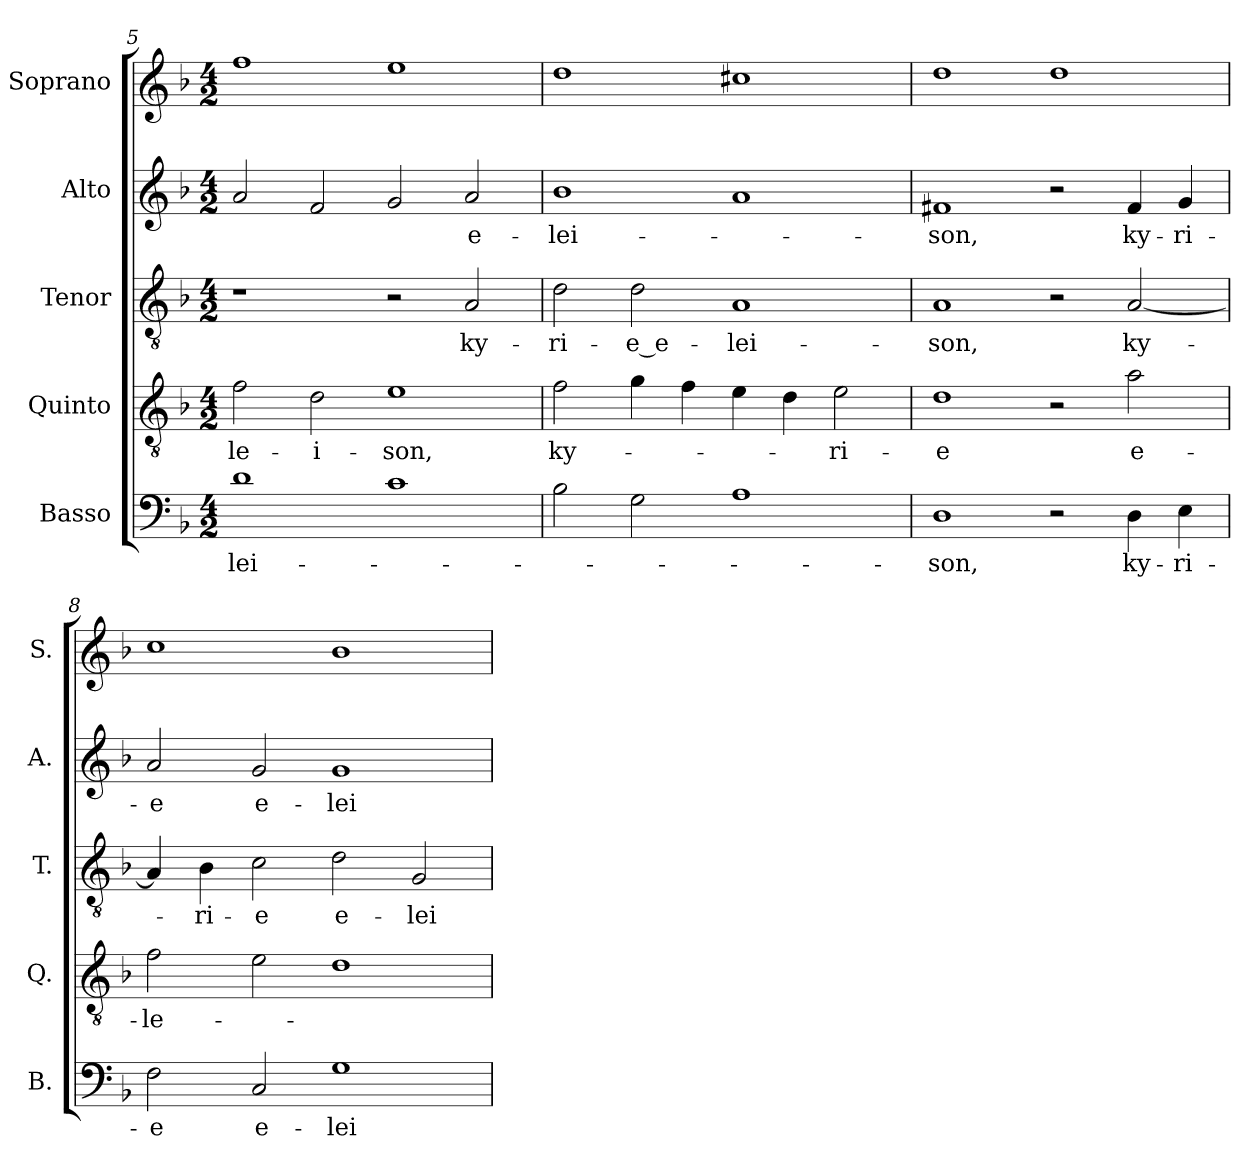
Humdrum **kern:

**kern	**text	**kern	**text	**kern	**text	**kern	**text	**kern
*part5	*part5	*part4	*part4	*part3	*part3	*part2	*part2	*part1
*staff5	*staff5	*staff4	*staff4	*staff3	*staff3	*staff2	*staff2	*staff1
*I"Basso	*	*I"Quinto	*	*I"Tenor	*	*I"Alto	*	*I"Soprano
*I'B.	*	*I'Q.	*	*I'T.	*	*I'A.	*	*I'S.
*clefF4	*	*clefGv2	*	*clefGv2	*	*clefG2	*	*clefG2
*	*	*ITrd7c12	*	*ITrd7c12	*	*	*	*
*k[b-]	*	*k[b-]	*	*k[b-]	*	*k[b-]	*	*k[b-]
*F:	*	*F:	*	*F:	*	*F:	*	*F:
*M4/2	*	*M4/2	*	*M4/2	*	*M4/2	*	*M4/2
=5	=5	=5	=5	=5	=5	=5	=5	=5
!	!LO:LY:b:color=#000000	!	!	!	!	!	!	!
!	!	!	!LO:LY:b:color=#000000	!	!	!	!	!
1di	-lei-	2Fi\	-le-	1r	.	2ai/	.	1ffi
!	!	!	!LO:LY:b:color=#000000	!	!	!	!	!
.	.	2Di\	-i-	.	.	2fi/	.	.
!	!	!	!LO:LY:b:color=#000000	!	!	!	!	!
1ci	.	1Ei	-son,	2r	.	2gi/	.	1eei
!	!	!	!	!	!LO:LY:b:color=#000000	!	!	!
!	!	!	!	!	!	!	!LO:LY:b:color=#000000	!
.	.	.	.	2AAi/	ky-	2ai/	e-	.
=6	=6	=6	=6	=6	=6	=6	=6	=6
!	!	!	!LO:LY:b:color=#000000	!	!	!	!	!
!	!	!	!	!	!LO:LY:b:color=#000000	!	!	!
!	!	!	!	!	!	!	!LO:LY:b:color=#000000	!
2B-i\	.	2Fi\	ky-	2Di\	-ri-	1b-i	-lei-	1ddi
!	!	!	!	!	!LO:LY:b:color=#000000	!	!	!
2Gi\	.	4Gi\	.	2Di\	-e_e-	.	.	.
.	.	4Fi\	.	.	.	.	.	.
!	!	!	!	!	!LO:LY:b:color=#000000	!	!	!
1Ai	.	4Ei\	.	1AAi	-lei-	1ai	.	1cc#Xi
.	.	4Di\	.	.	.	.	.	.
!	!	!	!LO:LY:b:color=#000000	!	!	!	!	!
.	.	2Ei\	-ri-	.	.	.	.	.
!!LO:LB:g=z
=7	=7	=7	=7	=7	=7	=7	=7	=7
!	!LO:LY:b:color=#000000	!	!	!	!	!	!	!
!	!	!	!LO:LY:b:color=#000000	!	!	!	!	!
!	!	!	!	!	!LO:LY:b:color=#000000	!	!	!
!	!	!	!	!	!	!	!LO:LY:b:color=#000000	!
1Di	-son,	1Di	-e	1AAi	-son,	1f#Xi	-son,	1ddi
2r	.	2r	.	2r	.	2r	.	1ddi
!	!LO:LY:b:color=#000000	!	!	!	!	!	!	!
!	!	!	!LO:LY:b:color=#000000	!	!	!	!	!
!	!	!	!	!	!LO:LY:b:color=#000000	!	!	!
!	!	!	!	!	!	!	!LO:LY:b:color=#000000	!
4Di\	ky-	2Ai\	e-	[2AAi/	ky-	4f#i/	ky-	.
!	!LO:LY:b:color=#000000	!	!	!	!	!	!	!
!	!	!	!	!	!	!	!LO:LY:b:color=#000000	!
4Ei\	-ri-	.	.	.	.	4gi/	-ri-	.
=8	=8	=8	=8	=8	=8	=8	=8	=8
!	!LO:LY:b:color=#000000	!	!	!	!	!	!	!
!	!	!	!LO:LY:b:color=#000000	!	!	!	!	!
!	!	!	!	!	!	!	!LO:LY:b:color=#000000	!
2Fi\	-e	2Fi\	-le-	4AAi/]	.	2ai/	-e	1cci
!	!	!	!	!	!LO:LY:b:color=#000000	!	!	!
.	.	.	.	4BB-i\	-ri-	.	.	.
!	!LO:LY:b:color=#000000	!	!	!	!	!	!	!
!	!	!	!	!	!LO:LY:b:color=#000000	!	!	!
!	!	!	!	!	!	!	!LO:LY:b:color=#000000	!
2Ci/	e-	2Ei\	.	2Ci\	-e	2gi/	e-	.
!	!LO:LY:b:color=#000000	!	!	!	!	!	!	!
!	!	!	!	!	!LO:LY:b:color=#000000	!	!	!
!	!	!	!	!	!	!	!LO:LY:b:color=#000000	!
1Gi	-lei-	1Di	.	2Di\	e-	1gi	-lei-	1b-i
!	!	!	!	!	!LO:LY:b:color=#000000	!	!	!
.	.	.	.	2GGi/	-lei-	.	.	.
=	=	=	=	=	=	=	=	=
*-	*-	*-	*-	*-	*-	*-	*-	*-
